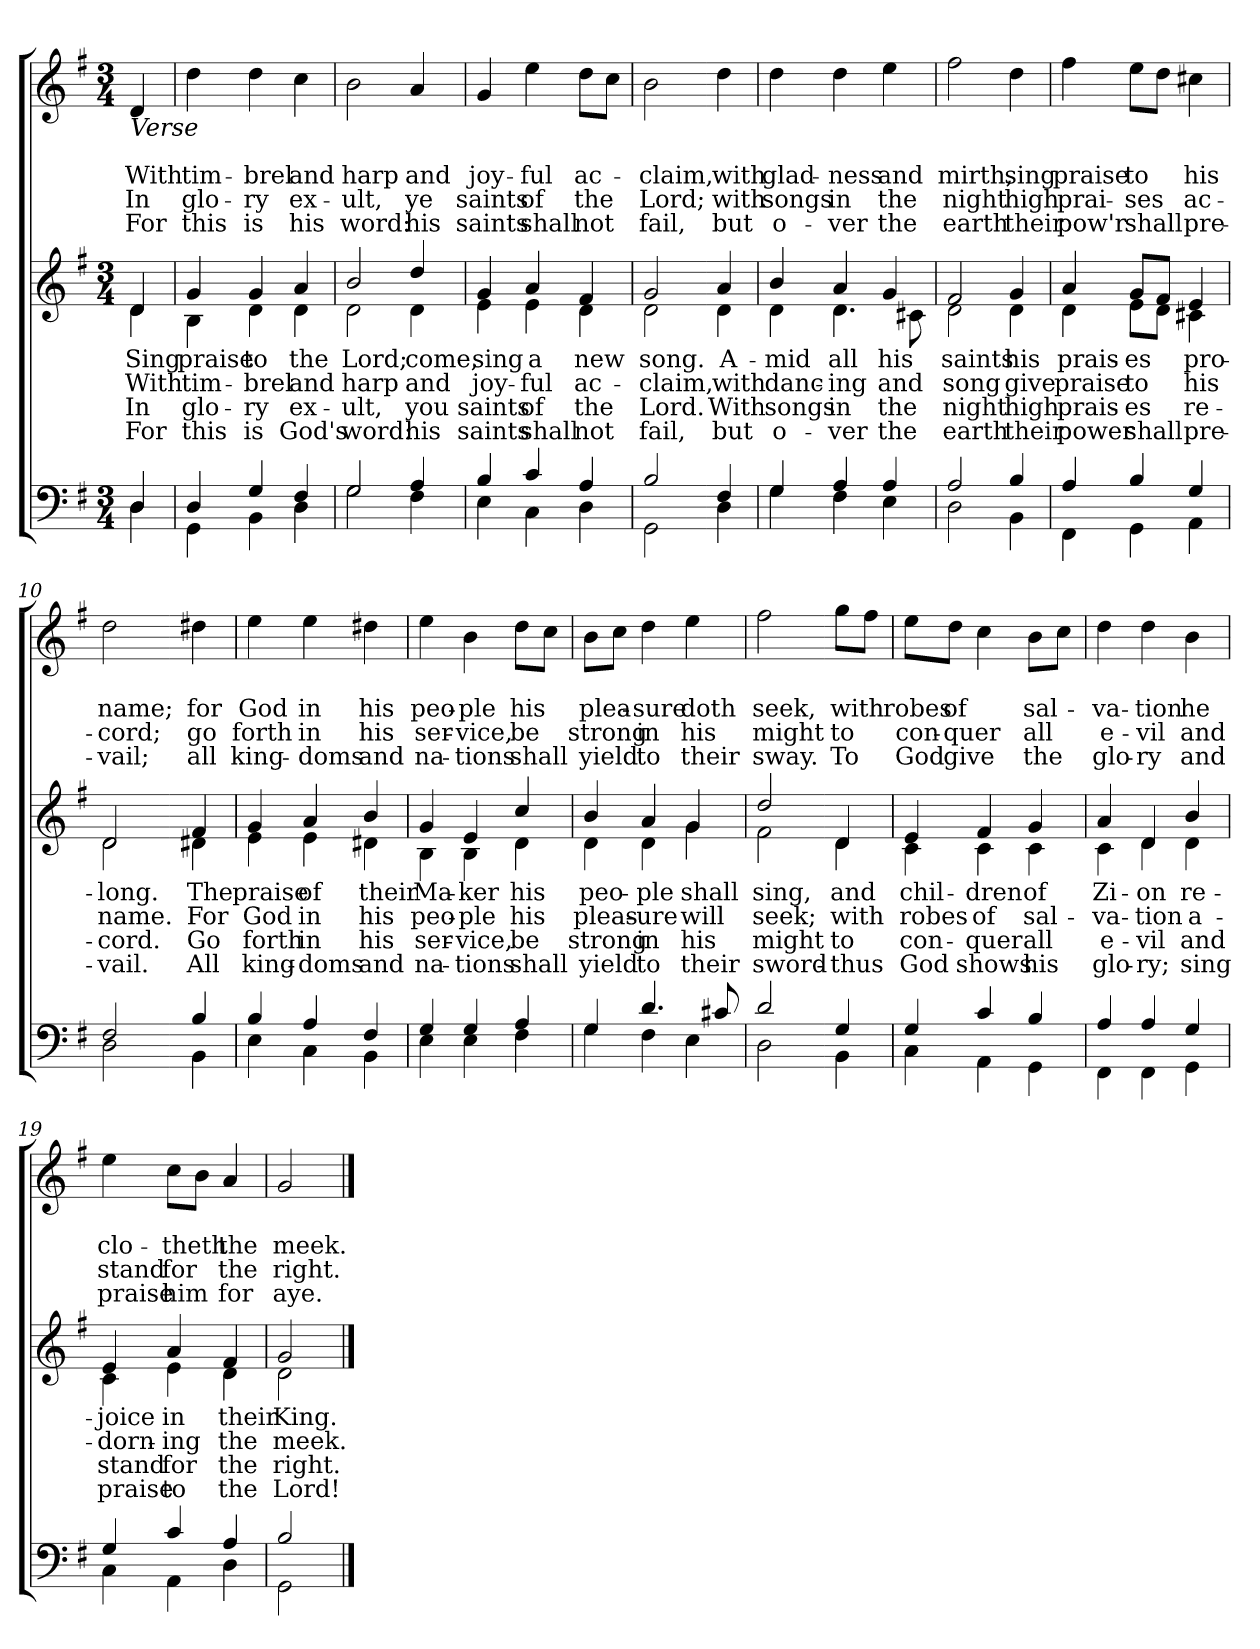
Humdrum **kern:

**kern	**kern	**text	**text	**text	**text	**kern	**text	**text	**text	**text
*part3	*part2	*part2	*part2	*part2	*part2	*part1	*part1	*part1	*part1	*part1
*staff3	*staff2	*staff2	*staff2	*staff2	*staff2	*staff1	*staff1	*staff1	*staff1	*staff1
*clefF4	*clefG2	*	*	*	*	*clefG2	*	*	*	*
*k[f#]	*k[f#]	*	*	*	*	*k[f#]	*	*	*	*
*M3/4	*M3/4	*	*	*	*	*M3/4	*	*	*	*
=1	=1	=1	=1	=1	=1	=1	=1	=1	=1	=1
*^	*	*	*	*	*	*	*	*	*	*
!	!	!	!	!	!	!	!LO:TX:b:i:t=Verse	!	!	!	!
!	!	!	!LO:LY:b	!LO:LY:b	!LO:LY:b	!LO:LY:b	!	!	!LO:LY:b	!LO:LY:b	!LO:LY:b
*	*	*^	*	*	*	*	*	*	*	*	*
4D/	4D\	4d/	4d\	Sing	With	In	For	4d/	.	With	In	For
=2	=2	=2	=2	=2	=2	=2	=2	=2	=2	=2	=2	=2
!	!	!	!	!LO:LY:b	!LO:LY:b	!LO:LY:b	!LO:LY:b	!	!	!LO:LY:b	!LO:LY:b	!LO:LY:b
4D/	4GG\	4g/	4B\	praise	tim-	glo-	this	4dd\	.	tim-	glo-	this
!	!	!	!	!LO:LY:b	!LO:LY:b	!LO:LY:b	!LO:LY:b	!	!	!LO:LY:b	!LO:LY:b	!LO:LY:b
4G/	4BB\	4g/	4d\	to	-brel	-ry	is	4dd\	.	-brel	-ry	is
!	!	!	!	!LO:LY:b	!LO:LY:b	!LO:LY:b	!LO:LY:b	!	!	!LO:LY:b	!LO:LY:b	!LO:LY:b
4F#/	4D\	4a/	4d\	the	and	ex-	God's	4cc\	.	and	ex-	his
=3	=3	=3	=3	=3	=3	=3	=3	=3	=3	=3	=3	=3
!	!	!	!	!LO:LY:b	!LO:LY:b	!LO:LY:b	!LO:LY:b	!	!	!LO:LY:b	!LO:LY:b	!LO:LY:b
2G/	2G\	2b/	2d\	Lord;	harp	-ult,	word:	2b\	.	harp	-ult,	word:
!	!	!	!	!LO:LY:b	!LO:LY:b	!LO:LY:b	!LO:LY:b	!	!	!LO:LY:b	!LO:LY:b	!LO:LY:b
4A/	4F#\	4dd/	4d\	come,	and	you	his	4a/	.	and	ye	his
=4	=4	=4	=4	=4	=4	=4	=4	=4	=4	=4	=4	=4
!	!	!	!	!LO:LY:b	!LO:LY:b	!LO:LY:b	!LO:LY:b	!	!	!LO:LY:b	!LO:LY:b	!LO:LY:b
4B/	4E\	4g/	4e\	sing	joy-	saints	saints	4g/	.	joy-	saints	saints
!	!	!	!	!LO:LY:b	!LO:LY:b	!LO:LY:b	!LO:LY:b	!	!	!LO:LY:b	!LO:LY:b	!LO:LY:b
4c/	4C\	4a/	4e\	a	-ful	of	shall	4ee\	.	-ful	of	shall
!	!	!	!	!LO:LY:b	!LO:LY:b	!LO:LY:b	!LO:LY:b	!	!	!LO:LY:b	!LO:LY:b	!LO:LY:b
4A/	4D\	4f#/	4d\	new	ac-	the	not	8dd\L	.	ac-	the	not
.	.	.	.	.	.	.	.	8cc\J	.	.	.	.
=5	=5	=5	=5	=5	=5	=5	=5	=5	=5	=5	=5	=5
!	!	!	!	!LO:LY:b	!LO:LY:b	!LO:LY:b	!LO:LY:b	!	!	!LO:LY:b	!LO:LY:b	!LO:LY:b
2B/	2GG\	2g/	2d\	song.	-claim,	Lord.	fail,	2b\	.	-claim,	Lord;	fail,
!!LO:LB:g=z
=6-	=6-	=6-	=6-	=6-	=6-	=6-	=6-	=6-	=6-	=6-	=6-	=6-
!	!	!	!	!LO:LY:b	!LO:LY:b	!LO:LY:b	!LO:LY:b	!	!	!LO:LY:b	!LO:LY:b	!LO:LY:b
4F#/	4D\	4a/	4d\	A-	with	With	but	4dd\	.	with	with	but
=7	=7	=7	=7	=7	=7	=7	=7	=7	=7	=7	=7	=7
!	!	!	!	!LO:LY:b	!LO:LY:b	!LO:LY:b	!LO:LY:b	!	!	!LO:LY:b	!LO:LY:b	!LO:LY:b
4G/	4G\	4b/	4d\	-mid	danc-	songs	o-	4dd\	.	glad-	songs	o-
!	!	!	!	!LO:LY:b	!LO:LY:b	!LO:LY:b	!LO:LY:b	!	!	!LO:LY:b	!LO:LY:b	!LO:LY:b
4A/	4F#\	4a/	4.d\	all	-ing	in	-ver	4dd\	.	-ness	in	-ver
!	!	!	!	!LO:LY:b	!LO:LY:b	!LO:LY:b	!LO:LY:b	!	!	!LO:LY:b	!LO:LY:b	!LO:LY:b
4A/	4E\	4g/	.	his	and	the	the	4ee\	.	and	the	the
.	.	.	8c#X\	.	.	.	.	.	.	.	.	.
=8	=8	=8	=8	=8	=8	=8	=8	=8	=8	=8	=8	=8
!	!	!	!	!LO:LY:b	!LO:LY:b	!LO:LY:b	!LO:LY:b	!	!	!LO:LY:b	!LO:LY:b	!LO:LY:b
2A/	2D\	2f#/	2d\	saints	song	night	earth	2ff#\	.	mirth,	night	earth
!	!	!	!	!LO:LY:b	!LO:LY:b	!LO:LY:b	!LO:LY:b	!	!	!LO:LY:b	!LO:LY:b	!LO:LY:b
4B/	4BB\	4g/	4d\	his	give	high	their	4dd\	.	sing	high	their
=9	=9	=9	=9	=9	=9	=9	=9	=9	=9	=9	=9	=9
!	!	!	!	!LO:LY:b	!LO:LY:b	!LO:LY:b	!LO:LY:b	!	!	!LO:LY:b	!LO:LY:b	!LO:LY:b
4A/	4FF#\	4a/	4d\	prais-	praise	prais-	power	4ff#\	.	praise	prai-	pow'r
!	!	!	!	!LO:LY:b	!LO:LY:b	!LO:LY:b	!LO:LY:b	!	!	!LO:LY:b	!LO:LY:b	!LO:LY:b
4B/	4GG\	8g/L	8e\L	-es	to	-es	shall	8ee\L	.	to	-ses	shall
.	.	8f#/J	8d\J	.	.	.	.	8dd\J	.	.	.	.
!	!	!	!	!LO:LY:b	!LO:LY:b	!LO:LY:b	!LO:LY:b	!	!	!LO:LY:b	!LO:LY:b	!LO:LY:b
4G/	4AA\	4e/	4c#X\	pro-	his	re-	pre-	4cc#X\	.	his	ac-	pre-
=10	=10	=10	=10	=10	=10	=10	=10	=10	=10	=10	=10	=10
!	!	!	!	!LO:LY:b	!LO:LY:b	!LO:LY:b	!LO:LY:b	!	!	!LO:LY:b	!LO:LY:b	!LO:LY:b
2F#/	2D\	2d/	2d\	-long.	name.	-cord.	-vail.	2dd\	.	name;	-cord;	-vail;
!!LO:LB:g=z
=11-	=11-	=11-	=11-	=11-	=11-	=11-	=11-	=11-	=11-	=11-	=11-	=11-
!	!	!	!	!LO:LY:b	!LO:LY:b	!LO:LY:b	!LO:LY:b	!	!	!LO:LY:b	!LO:LY:b	!LO:LY:b
4B/	4BB\	4f#/	4d#X\	The	For	Go	All	4dd#X\	.	for	go	all
=12	=12	=12	=12	=12	=12	=12	=12	=12	=12	=12	=12	=12
!	!	!	!	!LO:LY:b	!LO:LY:b	!LO:LY:b	!LO:LY:b	!	!	!LO:LY:b	!LO:LY:b	!LO:LY:b
4B/	4E\	4g/	4e\	praise	God	forth	king-	4ee\	.	God	forth	king-
!	!	!	!	!LO:LY:b	!LO:LY:b	!LO:LY:b	!LO:LY:b	!	!	!LO:LY:b	!LO:LY:b	!LO:LY:b
4A/	4C\	4a/	4e\	of	in	in	-doms	4ee\	.	in	in	-doms
!	!	!	!	!LO:LY:b	!LO:LY:b	!LO:LY:b	!LO:LY:b	!	!	!LO:LY:b	!LO:LY:b	!LO:LY:b
4F#/	4BB\	4b/	4d#X\	their	his	his	and	4dd#X\	.	his	his	and
=13	=13	=13	=13	=13	=13	=13	=13	=13	=13	=13	=13	=13
!	!	!	!	!LO:LY:b	!LO:LY:b	!LO:LY:b	!LO:LY:b	!	!	!LO:LY:b	!LO:LY:b	!LO:LY:b
4G/	4E\	4g/	4B\	Ma-	peo-	ser-	na-	4ee\	.	peo-	ser-	na-
!	!	!	!	!LO:LY:b	!LO:LY:b	!LO:LY:b	!LO:LY:b	!	!	!LO:LY:b	!LO:LY:b	!LO:LY:b
4G/	4E\	4e/	4B\	-ker	-ple	-vice,	-tions	4b\	.	-ple	-vice,	-tions
!	!	!	!	!LO:LY:b	!LO:LY:b	!LO:LY:b	!LO:LY:b	!	!	!LO:LY:b	!LO:LY:b	!LO:LY:b
4A/	4F#\	4cc/	4d\	his	his	be	shall	8dd\L	.	his	be	shall
.	.	.	.	.	.	.	.	8cc\J	.	.	.	.
=14	=14	=14	=14	=14	=14	=14	=14	=14	=14	=14	=14	=14
!	!	!	!	!LO:LY:b	!LO:LY:b	!LO:LY:b	!LO:LY:b	!	!	!LO:LY:b	!LO:LY:b	!LO:LY:b
4G/	4G\	4b/	4d\	peo-	pleas-	strong	yield	8b\L	.	plea-	strong	yield
.	.	.	.	.	.	.	.	8cc\J	.	.	.	.
!	!	!	!	!LO:LY:b	!LO:LY:b	!LO:LY:b	!LO:LY:b	!	!	!LO:LY:b	!LO:LY:b	!LO:LY:b
4.d/	4F#\	4a/	4d\	-ple	-ure	in	to	4dd\	.	-sure	in	to
!	!	!	!	!LO:LY:b	!LO:LY:b	!LO:LY:b	!LO:LY:b	!	!	!LO:LY:b	!LO:LY:b	!LO:LY:b
.	4E\	4g/	4g\	shall	will	his	their	4ee\	.	doth	his	their
8c#X/	.	.	.	.	.	.	.	.	.	.	.	.
=15	=15	=15	=15	=15	=15	=15	=15	=15	=15	=15	=15	=15
!	!	!	!	!LO:LY:b	!LO:LY:b	!LO:LY:b	!LO:LY:b	!	!	!LO:LY:b	!LO:LY:b	!LO:LY:b
2d/	2D\	2dd/	2f#\	sing,	seek;	might	sword-	2ff#\	.	seek,	might	sway.
!!LO:LB:g=z
=16-	=16-	=16-	=16-	=16-	=16-	=16-	=16-	=16-	=16-	=16-	=16-	=16-
!	!	!	!	!LO:LY:b	!LO:LY:b	!LO:LY:b	!LO:LY:b	!	!	!LO:LY:b	!LO:LY:b	!LO:LY:b
4G/	4BB\	4d/	4d\	and	with	to	thus	8gg\L	.	with	to	To
.	.	.	.	.	.	.	.	8ff#\J	.	.	.	.
=17	=17	=17	=17	=17	=17	=17	=17	=17	=17	=17	=17	=17
!	!	!	!	!LO:LY:b	!LO:LY:b	!LO:LY:b	!LO:LY:b	!	!	!LO:LY:b	!LO:LY:b	!LO:LY:b
4G/	4C\	4e/	4c\	chil-	robes	con-	God	8ee\L	.	robes	con-	God
!	!	!	!	!	!	!	!	!	!	!LO:LY:b	!LO:LY:b	!LO:LY:b
.	.	.	.	.	.	.	.	8dd\J	.	of	-quer	give
!	!	!	!	!LO:LY:b	!LO:LY:b	!LO:LY:b	!LO:LY:b	!	!	!	!	!
4c/	4AA\	4f#/	4c\	-dren	of	-quer	shows	4cc\	.	.	.	.
!	!	!	!	!LO:LY:b	!LO:LY:b	!LO:LY:b	!LO:LY:b	!	!	!LO:LY:b	!LO:LY:b	!LO:LY:b
4B/	4GG\	4g/	4c\	of	sal-	all	his	8b\L	.	sal-	all	the
.	.	.	.	.	.	.	.	8cc\J	.	.	.	.
=18	=18	=18	=18	=18	=18	=18	=18	=18	=18	=18	=18	=18
!	!	!	!	!LO:LY:b	!LO:LY:b	!LO:LY:b	!LO:LY:b	!	!	!LO:LY:b	!LO:LY:b	!LO:LY:b
4A/	4FF#\	4a/	4c\	Zi-	-va-	e-	glo-	4dd\	.	-va-	e-	glo-
!	!	!	!	!LO:LY:b	!LO:LY:b	!LO:LY:b	!LO:LY:b	!	!	!LO:LY:b	!LO:LY:b	!LO:LY:b
4A/	4FF#\	4d/	4d\	-on	-tion	-vil	-ry;	4dd\	.	-tion	-vil	-ry
!	!	!	!	!LO:LY:b	!LO:LY:b	!LO:LY:b	!LO:LY:b	!	!	!LO:LY:b	!LO:LY:b	!LO:LY:b
4G/	4GG\	4b/	4d\	re-	a-	and	sing	4b\	.	he	and	and
=19	=19	=19	=19	=19	=19	=19	=19	=19	=19	=19	=19	=19
!	!	!	!	!LO:LY:b	!LO:LY:b	!LO:LY:b	!LO:LY:b	!	!	!LO:LY:b	!LO:LY:b	!LO:LY:b
4G/	4C\	4e/	4c\	-joice	-dorn-	stand	praise	4ee\	.	clo-	stand	praise
!	!	!	!	!LO:LY:b	!LO:LY:b	!LO:LY:b	!LO:LY:b	!	!	!LO:LY:b	!LO:LY:b	!LO:LY:b
4c/	4AA\	4a/	4e\	in	-ing	for	to	8cc\L	.	-theth	for	him
.	.	.	.	.	.	.	.	8b\J	.	.	.	.
!	!	!	!	!LO:LY:b	!LO:LY:b	!LO:LY:b	!LO:LY:b	!	!	!LO:LY:b	!LO:LY:b	!LO:LY:b
4A/	4D\	4f#/	4d\	their	the	the	the	4a/	.	the	the	for
=20	=20	=20	=20	=20	=20	=20	=20	=20	=20	=20	=20	=20
!	!	!	!	!LO:LY:b	!LO:LY:b	!LO:LY:b	!LO:LY:b	!	!	!LO:LY:b	!LO:LY:b	!LO:LY:b
2B/	2GG\	2g/	2d\	King.	meek.	right.	Lord!	2g/	.	meek.	right.	aye.
*v	*v	*	*	*	*	*	*	*	*	*	*	*
*	*v	*v	*	*	*	*	*	*	*	*	*
==	==	==	==	==	==	==	==	==	==	==
*-	*-	*-	*-	*-	*-	*-	*-	*-	*-	*-
